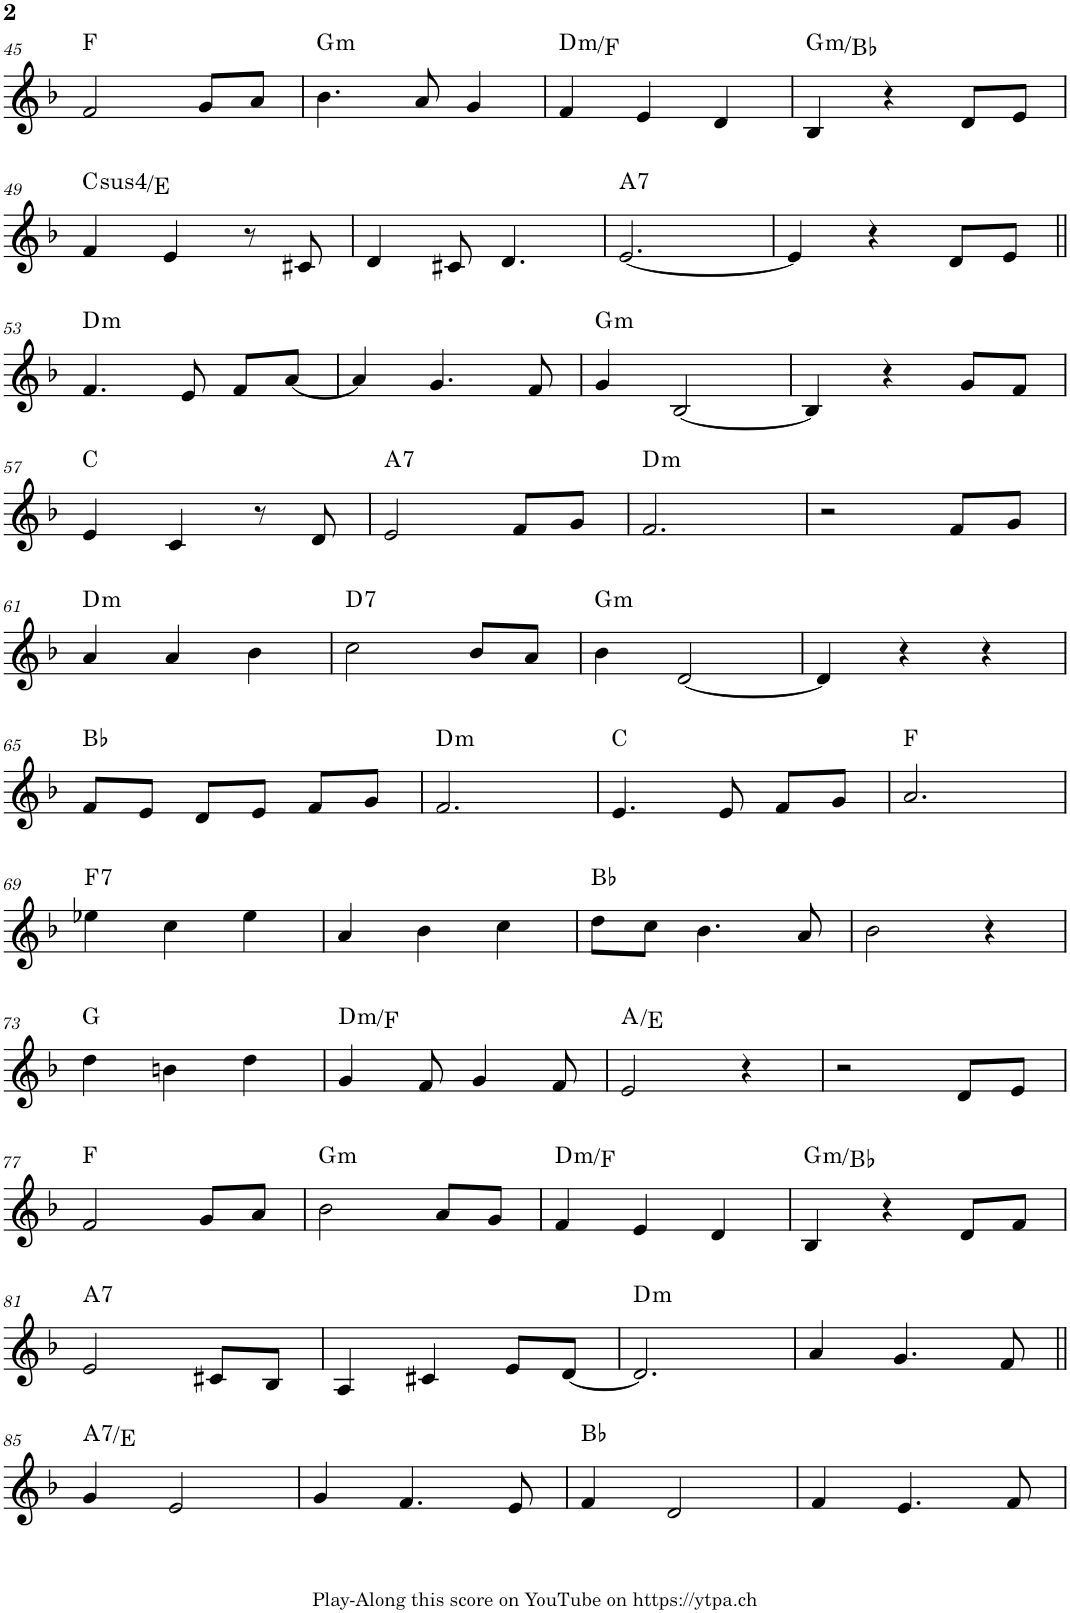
**kern	**harte
*part1	*part1
*staff1	*
*I"Piano	*
*I'Pno.	*
!!LO:PB:g=z
*clefG2	*
*k[b-]	*
*M3/4	*
=45	=45
2f/	F:maj
8g/L	.
8a/J	.
=46	=46
!	!LO:H:kt=m
4.b-\	G:min
8a/	.
4g/	.
=47	=47
!	!LO:H:kt=m
4f/	D:min/b3
4e/	.
4d/	.
=48	=48
!	!LO:H:kt=m
4B-/	G:min/b3
4r	.
8d/L	.
8e/J	.
!!LO:LB:g=z
=49	=49
!	!LO:H:kt=4
4f/	C:sus4/3
4e/	.
8r	.
8c#X/	.
=50	=50
4d/	.
8c#X/	.
4.d/	.
=51	=51
!	!LO:H:kt=7
[2.e/	A:7
=52	=52
4e/]	.
4r	.
8d/L	.
8e/J	.
!!LO:LB:g=z
=53||	=53||
!	!LO:H:kt=m
4.f/	D:min
8e/	.
8f/L	.
[8a/J	.
=54	=54
4a/]	.
4.g/	.
8f/	.
=55	=55
!	!LO:H:kt=m
4g/	G:min
[2B-/	.
=56	=56
4B-/]	.
4r	.
8g/L	.
8f/J	.
!!LO:LB:g=z
=57	=57
4e/	C:maj
4c/	.
8r	.
8d/	.
=58	=58
!	!LO:H:kt=7
2e/	A:7
8f/L	.
8g/J	.
=59	=59
!	!LO:H:kt=m
2.f/	D:min
=60	=60
2r	.
8f/L	.
8g/J	.
!!LO:LB:g=z
=61	=61
!	!LO:H:kt=m
4a/	D:min
4a/	.
4b-\	.
=62	=62
!	!LO:H:kt=7
2cc\	D:7
8b-/L	.
8a/J	.
=63	=63
!	!LO:H:kt=m
4b-\	G:min
[2d/	.
=64	=64
4d/]	.
4r	.
4r	.
!!LO:LB:g=z
=65	=65
8f/L	Bb:maj
8e/J	.
8d/L	.
8e/J	.
8f/L	.
8g/J	.
=66	=66
!	!LO:H:kt=m
2.f/	D:min
=67	=67
4.e/	C:maj
8e/	.
8f/L	.
8g/J	.
=68	=68
2.a/	F:maj
!!LO:LB:g=z
=69	=69
!	!LO:H:kt=7
4ee-X\	F:7
4cc\	.
4ee-\	.
=70	=70
4a/	.
4b-\	.
4cc\	.
=71	=71
8dd\L	Bb:maj
8cc\J	.
4.b-\	.
8a/	.
=72	=72
2b-\	.
4r	.
!!LO:LB:g=z
=73	=73
4dd\	G:maj
4bn\	.
4dd\	.
=74	=74
!	!LO:H:kt=m
4g/	D:min/b3
8f/	.
4g/	.
8f/	.
=75	=75
2e/	A:maj/5
4r	.
=76	=76
2r	.
8d/L	.
8e/J	.
!!LO:LB:g=z
=77	=77
2f/	F:maj
8g/L	.
8a/J	.
=78	=78
!	!LO:H:kt=m
2b-\	G:min
8a/L	.
8g/J	.
=79	=79
!	!LO:H:kt=m
4f/	D:min/b3
4e/	.
4d/	.
=80	=80
!	!LO:H:kt=m
4B-/	G:min/b3
4r	.
8d/L	.
8f/J	.
!!LO:LB:g=z
=81	=81
!	!LO:H:kt=7
2e/	A:7
8c#X/L	.
8B-/J	.
=82	=82
4A/	.
4c#X/	.
8e/L	.
[8d/J	.
=83	=83
!	!LO:H:kt=m
2.d/]	D:min
=84	=84
4a/	.
4.g/	.
8f/	.
!!LO:LB:g=z
=85||	=85||
!	!LO:H:kt=7
4g/	A:7/5
2e/	.
=86	=86
4g/	.
4.f/	.
8e/	.
=87	=87
4f/	Bb:maj
2d/	.
=88	=88
4f/	.
4.e/	.
8f/	.
=	=
*-	*-
